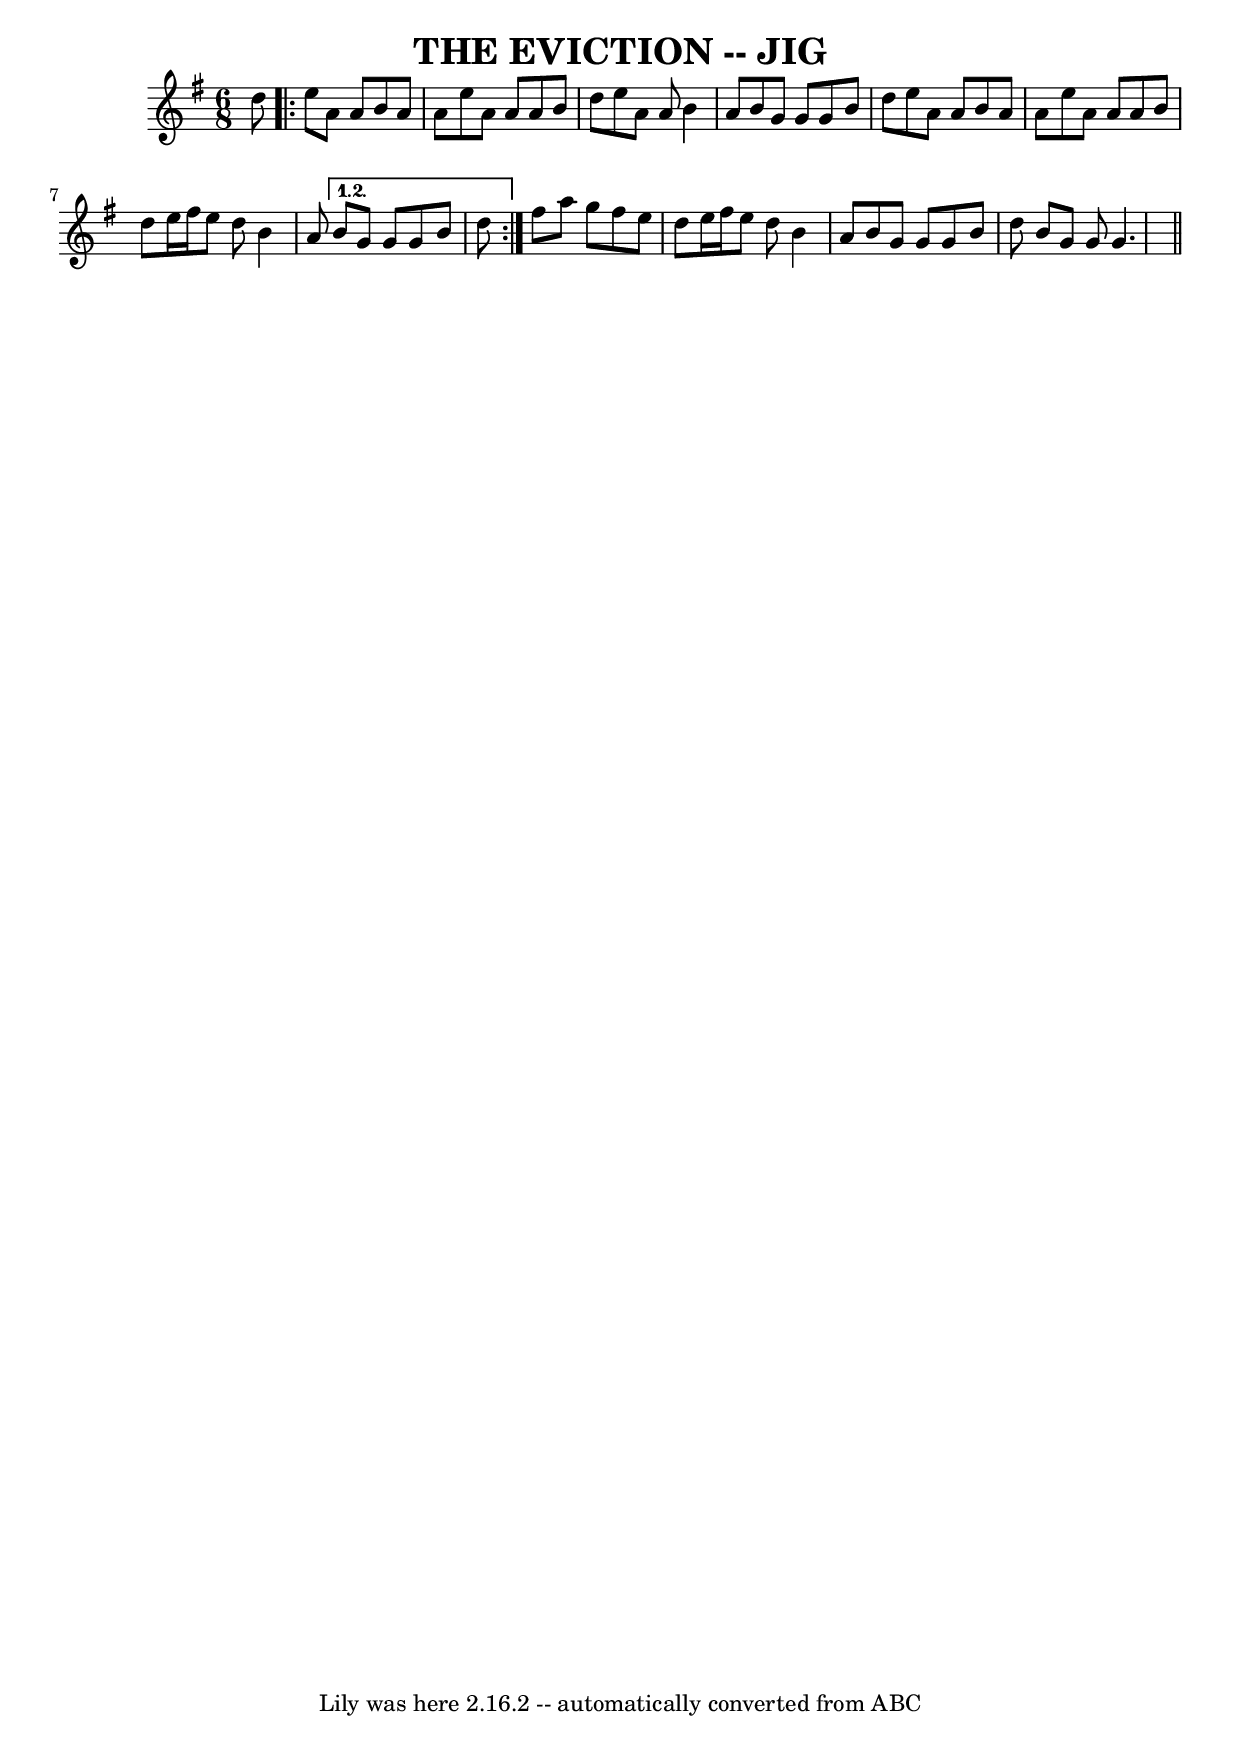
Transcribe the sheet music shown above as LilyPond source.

\version "2.16.2"
\include "Mammoth.ily"
\header {
  %% book = "Ryan's Mammoth Collection, p104"
  crossRefNumber = "1"
  footnotes = "\\\\\"Scat:ter the Mud\" in CRE 1.\\\\\"The Maids of Tramore\" Roche"
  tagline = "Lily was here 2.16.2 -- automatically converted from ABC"
  title = "THE EVICTION -- JIG"

}
voicedefault =  {


  \time 6/8 
  \key g \major
 d''8    
  \repeat volta 2 {
    e''8 a'8 a'8 b'8 
    a'8 a'8    |
    e''8 a'8 a'8 a'8 b'8 d''8    
    |
    e''8 a'8 a'8 b'4 a'8    |
    b'8 g'8 g'8    
    g'8 b'8 d''8    |
    e''8 a'8 a'8 b'8 a'8 a'8    
    |
    e''8 a'8 a'8 a'8 b'8 d''8    |
    e''16    
    fis''16 e''8 d''8 b'4 a'8    
  } \alternative{{ b'8 g'8 g'8   
		   g'8 b'8 d''8    
		 } 
	       } fis''8 a''8 g''8 fis''8 e''8    
  d''8    |
  e''16 fis''16 e''8 d''8 b'4 a'8    |
  
  b'8 g'8 g'8 g'8 b'8 d''8    \bar ":|" b'8 g'8 g'8    
  g'4.    \bar "||"   

}

\score{
  <<

    \context Staff="default"
    {
      \voicedefault 
      
    }

  >>
  \layout {
    
  }
  \midi {
  }

}
